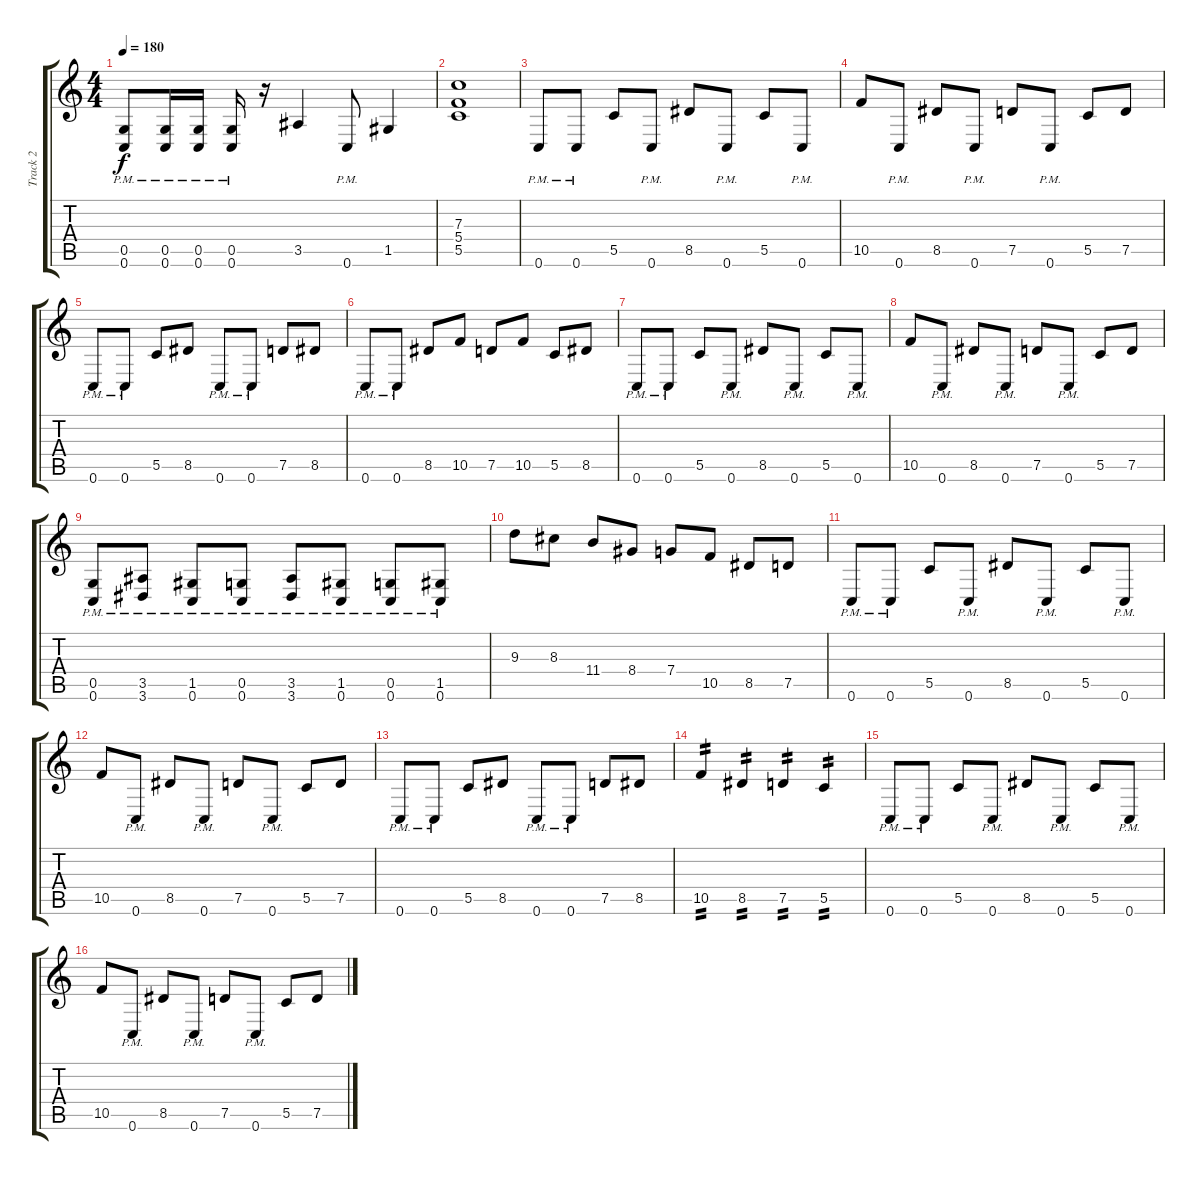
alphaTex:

\track ("Track 2" "Track 2") {instrument distortionguitar}
\staff {score tabs}
\tuning (D4 A3 F3 C3 G2 C2) {hide}
\ts (4 4)
\tempo 180
\clef g2
\ks c
(0.5{pm} 0.6{pm}).8{dy f instrument distortionguitar} (0.5{pm} 0.6{pm}).16 (0.5{pm} 0.6{pm}).16 (0.5{pm} 0.6{pm}).16 r.16 3.5.4 0.6{pm}.8 1.5.4 |
(7.3 5.4 5.5).1 |
0.6{pm}.8 0.6{pm}.8 5.5.8 0.6{pm}.8 8.5.8 0.6{pm}.8 5.5.8 0.6{pm}.8 |
10.5.8 0.6{pm}.8 8.5.8 0.6{pm}.8 7.5.8 0.6{pm}.8 5.5.8 7.5.8 |
0.6{pm}.8 0.6{pm}.8 5.5.8 8.5.8 0.6{pm}.8 0.6{pm}.8 7.5.8 8.5.8 |
0.6{pm}.8 0.6{pm}.8 8.5.8 10.5.8 7.5.8 10.5.8 5.5.8 8.5.8 |
0.6{pm}.8 0.6{pm}.8 5.5.8 0.6{pm}.8 8.5.8 0.6{pm}.8 5.5.8 0.6{pm}.8 |
10.5.8 0.6{pm}.8 8.5.8 0.6{pm}.8 7.5.8 0.6{pm}.8 5.5.8 7.5.8 |
(0.5{pm} 0.6{pm}).8 (3.5{pm} 3.6{pm}).8 (1.5{pm} 0.6).8 (0.5{pm} 0.6{pm}).8 (3.5{pm} 3.6{pm}).8 (1.5{pm} 0.6{pm}).8 (0.5{pm} 0.6{pm}).8 (1.5{pm} 0.6{pm}).8 |
9.3.8 8.3.8 11.4.8 8.4.8 7.4.8 10.5.8 8.5.8 7.5.8 |
0.6{pm}.8 0.6{pm}.8 5.5.8 0.6{pm}.8 8.5.8 0.6{pm}.8 5.5.8 0.6{pm}.8 |
10.5.8 0.6{pm}.8 8.5.8 0.6{pm}.8 7.5.8 0.6{pm}.8 5.5.8 7.5.8 |
0.6{pm}.8 0.6{pm}.8 5.5.8 8.5.8 0.6{pm}.8 0.6{pm}.8 7.5.8 8.5.8 |
10.5.4{tp 2} 8.5.4{tp 2} 7.5.4{tp 2} 5.5.4{tp 2} |
0.6{pm}.8 0.6{pm}.8 5.5.8 0.6{pm}.8 8.5.8 0.6{pm}.8 5.5.8 0.6{pm}.8 |
10.5.8 0.6{pm}.8 8.5.8 0.6{pm}.8 7.5.8 0.6{pm}.8 5.5.8 7.5.8
